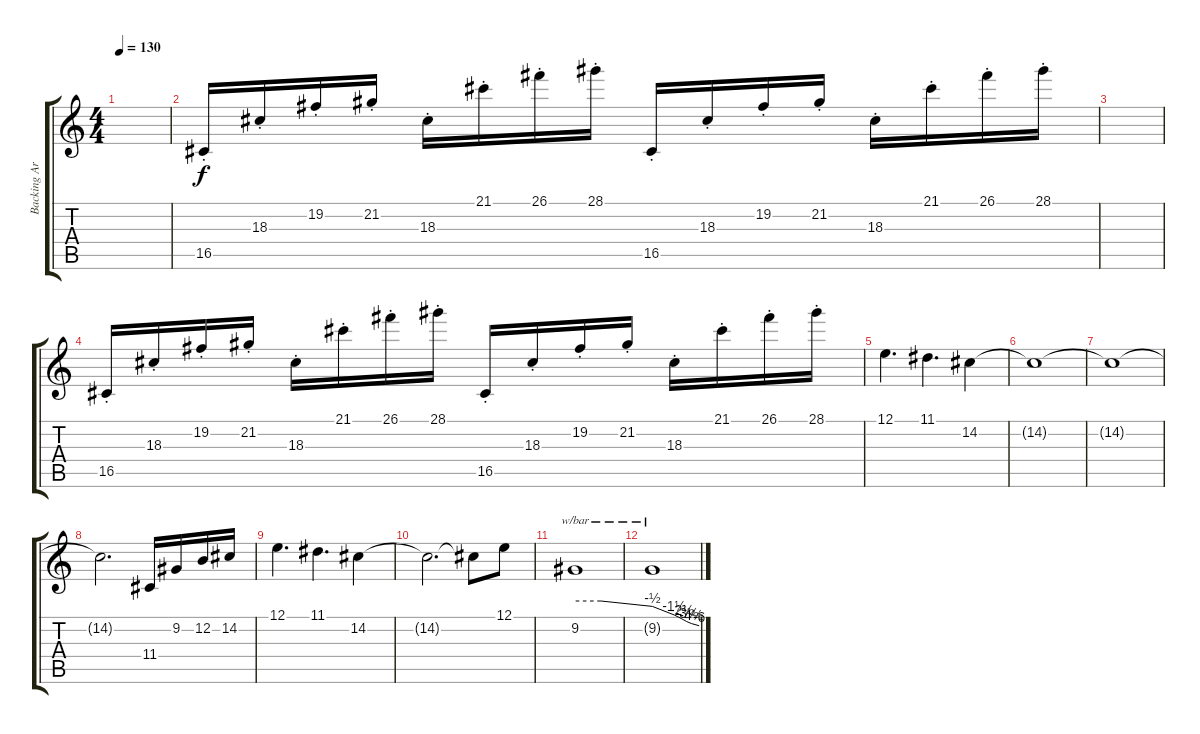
\track ("Backing Arpeggio" "Backing Ar") {instrument lead2sawtooth}
\staff {score tabs}
\tuning (E4 B3 G3 D3 A2 E2) {hide}
\ts (4 4)
\tempo 130
\clef g2
\ks c
|
16.5{st}.16 18.3{st}.16 19.2{st}.16 21.2{st}.16 18.3{st}.16 21.1{st}.16 26.1{st}.16 28.1{st}.16 16.5{st}.16 18.3{st}.16 19.2{st}.16 21.2{st}.16 18.3{st}.16 21.1{st}.16 26.1{st}.16 28.1{st}.16 |
|
16.5{st}.16 18.3{st}.16 19.2{st}.16 21.2{st}.16 18.3{st}.16 21.1{st}.16 26.1{st}.16 28.1{st}.16 16.5{st}.16 18.3{st}.16 19.2{st}.16 21.2{st}.16 18.3{st}.16 21.1{st}.16 26.1{st}.16 28.1{st}.16 |
12.1.4{d} 11.1.4{d} 14.2.4 |
14.2{t}.1 |
14.2{t}.1 |
14.2{t}.2{d} 11.4.16 9.2.16 12.2.16 14.2.16 |
12.1.4{d} 11.1.4{d} 14.2.4 |
14.2{t}.2{d} 14.2{t}.8 12.1.8 |
9.2.1{tbe (custom default 0 0 20 0 60 -2)} |
9.2{t}.1{tbe (custom default 0 -2 28 -6 38 -10 44 -14 50 -18 60 -24)}
